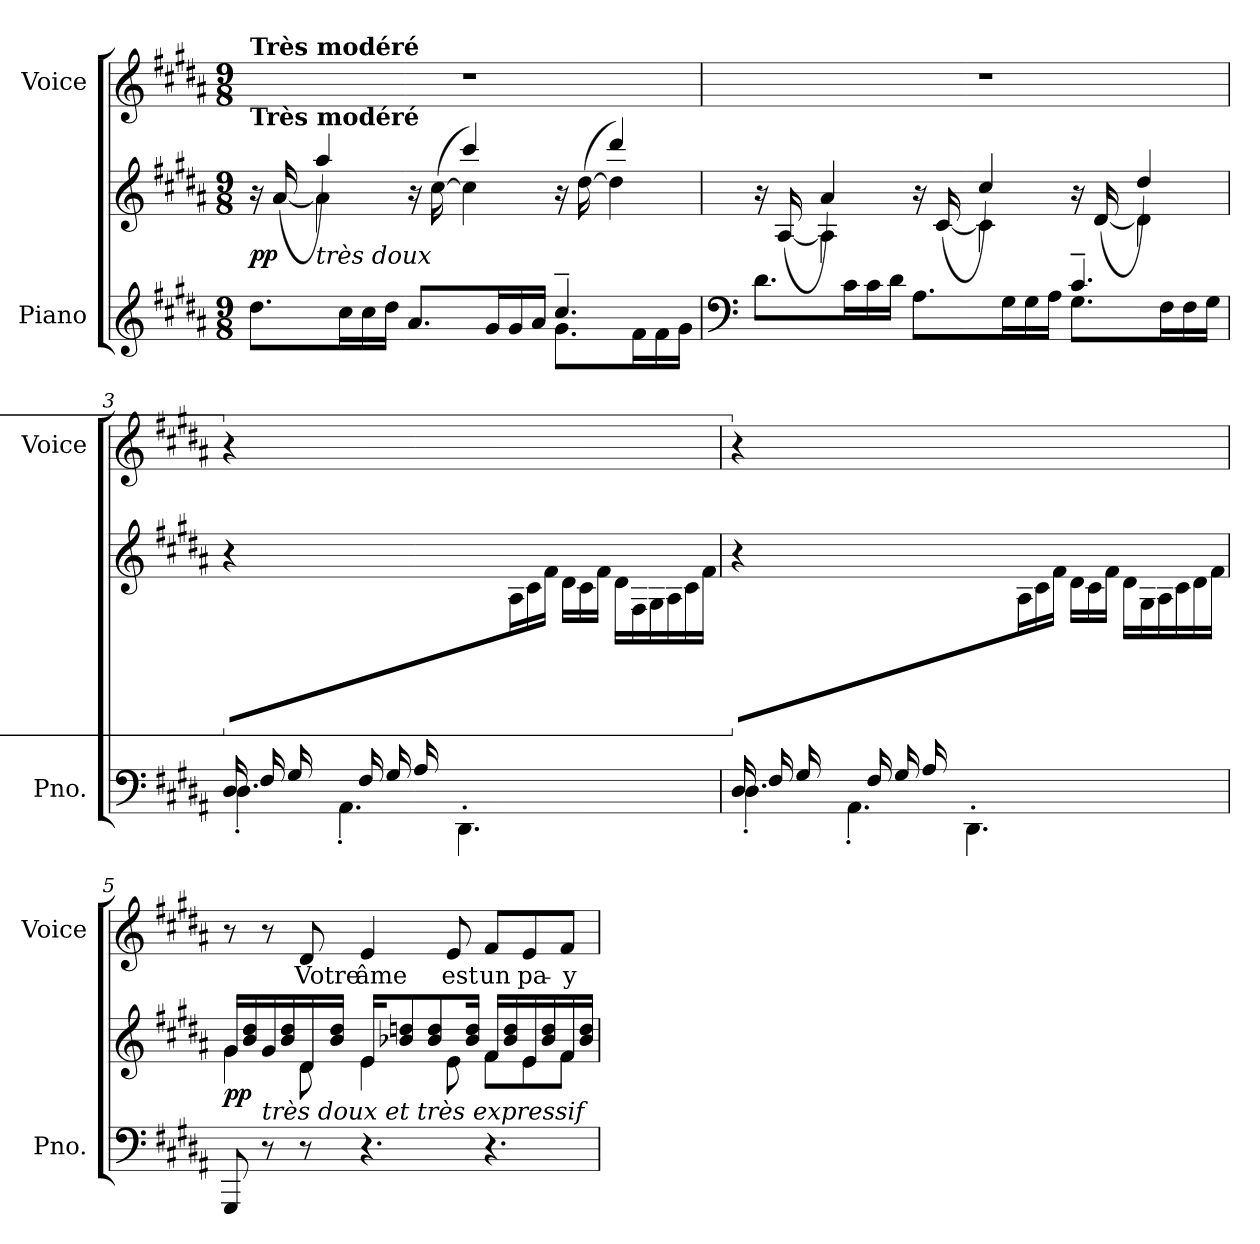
**kern	**kern	**dynam	**kern	**text
*part2	*part2	*part2	*part1	*part1
*staff3	*staff2	*staff2/3	*staff1	*staff1
*I"Piano	*	*	*I"Voice	*
*I'Pno.	*	*	*I'Voice	*
!!LO:PB:g=z
*clefG2	*clefG2	*	*clefG2	*
*k[f#c#g#d#a#]	*k[f#c#g#d#a#]	*	*k[f#c#g#d#a#]	*
*B:	*B:	*	*B:	*
*M9/8	*M9/8	*	*M9/8	*
=1	=1	=1	=1	=1
*^	*^	*	*	*
!	!	!	!	!	!LO:TX:a:B:t=Très modéré	!
!	!	!LO:TX:a:B:t=Très modéré	!	!	!	!
!	!	!	!	!	!LO:N:vis=1	!
8.dd#i\L	2.ryy	16r	8ryy	pp	8%9r	.
.	.	([16a#i/	.	.	.	.
!	!	!LO:TX:b:i:t=très doux	!	!	!	!
.	.	4aa#i/)	4a#i\]	.	.	.
16cc#i\L	.	.	.	.	.	.
16cc#i\	.	.	.	.	.	.
16dd#i\JJ	.	.	.	.	.	.
8.a#i/L	.	16r	8ryy	.	.	.
.	.	([16cc#i\	.	.	.	.
.	.	4ccc#i/)	4cc#i\]	.	.	.
16g#i/L	.	.	.	.	.	.
16g#i/	.	.	.	.	.	.
16a#i/JJ	.	.	.	.	.	.
4.cc#~i/	8.g#i\L	16r	8ryy	.	.	.
.	.	([16dd#i\	.	.	.	.
.	.	4ddd#i/)	4dd#i\]	.	.	.
.	16f#i\L	.	.	.	.	.
.	16f#i\	.	.	.	.	.
.	16g#i\JJ	.	.	.	.	.
=2	=2	=2	=2	=2	=2	=2
*clefF4	*	*	*	*	*	*
!	!	!	!	!	!LO:N:vis=1	!
8.d#i\L	2.ryy	16r	8ryy	.	8%9r	.
.	.	([16A#i/	.	.	.	.
.	.	4a#i/)	4A#i\]	.	.	.
16c#i\L	.	.	.	.	.	.
16c#i\	.	.	.	.	.	.
16d#i\JJ	.	.	.	.	.	.
8.A#i\L	.	16r	8ryy	.	.	.
.	.	([16c#i/	.	.	.	.
.	.	4cc#i/)	4c#i\]	.	.	.
16G#i\L	.	.	.	.	.	.
16G#i\	.	.	.	.	.	.
16A#i\JJ	.	.	.	.	.	.
4.c#~i/	8.G#i\L	16r	8ryy	.	.	.
.	.	([16d#i/	.	.	.	.
.	.	4dd#i/)	4d#i\]	.	.	.
.	16F#i\L	.	.	.	.	.
.	16F#i\	.	.	.	.	.
.	16G#i\JJ	.	.	.	.	.
*	*	*v	*v	*	*	*
!!LO:LB:g=z
=3	=3	=3	=3	=3	=3
!	!	!LO:N:vis=1	!	!LO:N:vis=1	!
16D#i/LL	4.D#'i\	8%9r	.	8%9r	.
16F#i/	.	.	.	.	.
16G#i/	.	.	.	.	.
4ryy	.	.	.	.	.
.	4.AA#'i\	.	.	.	.
16F#i/	.	.	.	.	.
16G#i/	.	.	.	.	.
16A#i/	.	.	.	.	.
2.ryy	.	.	.	.	.
.	4.DD#'i\	.	.	.	.
.	2.ryy	16A#i\	.	2.ryy	.
.	.	16c#i\	.	.	.
.	.	16f#i\JJ	.	.	.
.	.	16d#i\LL	.	.	.
2ryy	.	16c#i\	.	.	.
.	.	16f#i\JJ	.	.	.
.	.	16d#i\LL	.	.	.
.	.	16F#i\	.	.	.
.	.	16G#i\	.	.	.
.	.	16A#i\	.	.	.
.	.	16c#i\	.	.	.
.	.	16f#i\JJ	.	.	.
=4	=4	=4	=4	=4	=4
!	!	!LO:N:vis=1	!	!LO:N:vis=1	!
16D#i/LL	4.D#'i\	8%9r	.	8%9r	.
16F#i/	.	.	.	.	.
16G#i/	.	.	.	.	.
4ryy	.	.	.	.	.
.	4.AA#'i\	.	.	.	.
16F#i/	.	.	.	.	.
16G#i/	.	.	.	.	.
16A#i/	.	.	.	.	.
2.ryy	.	.	.	.	.
.	4.DD#'i\	.	.	.	.
.	2.ryy	16A#i\	.	2.ryy	.
.	.	16c#i\	.	.	.
.	.	16f#i\JJ	.	.	.
.	.	16d#i\LL	.	.	.
2ryy	.	16c#i\	.	.	.
.	.	16f#i\JJ	.	.	.
.	.	16d#i\LL	.	.	.
.	.	16G#i\	.	.	.
.	.	16A#i\	.	.	.
.	.	16c#i\	.	.	.
.	.	16d#i\	.	.	.
.	.	16f#i\JJ	.	.	.
*v	*v	*	*	*	*
!!LO:LB:g=z
=5	=5	=5	=5	=5
*	*^	*	*	*
8GGG#i/	16g#i/LL	4g#i\	pp	8r	.
.	16bi/ 16dd#i	.	.	.	.
!	!LO:TX:b:i:t=très doux et très expressif	!	!	!	!
8r	16g#i/	.	.	8r	.
.	16bi/ 16dd#i	.	.	.	.
!	!	!	!	!	!LO:LY:b:color=#000000
8r	16d#i/	8d#i\	.	8d#i/	Votre
.	16bi/ 16dd#iJJ	.	.	.	.
!	!	!	!	!	!LO:LY:b:color=#000000
4.r	16ei/KL	4ei\	.	4ei/	âme
.	8b-Xi/ 8ddni	.	.	.	.
.	8b-i/ 8ddi	.	.	.	.
!	!	!	!	!	!LO:LY:b:color=#000000
.	.	8ei\	.	8ei/	est
.	16b-i/ 16ddiJk	.	.	.	.
!	!	!	!	!	!LO:LY:b:color=#000000
4.r	16f#i/LL	8f#i\L	.	8f#i/L	un
.	16b-i/ 16ddi	.	.	.	.
!	!	!	!	!	!LO:LY:b:color=#000000
.	16ei/	8ei\	.	8ei/	pa-
.	16b-i/ 16ddi	.	.	.	.
!	!	!	!	!	!LO:LY:b:color=#000000
.	16f#i/	8f#i\J	.	8f#i/J	-y-
.	16b-i/ 16ddiJJ	.	.	.	.
*	*v	*v	*	*	*
=	=	=	=	=
*-	*-	*-	*-	*-
